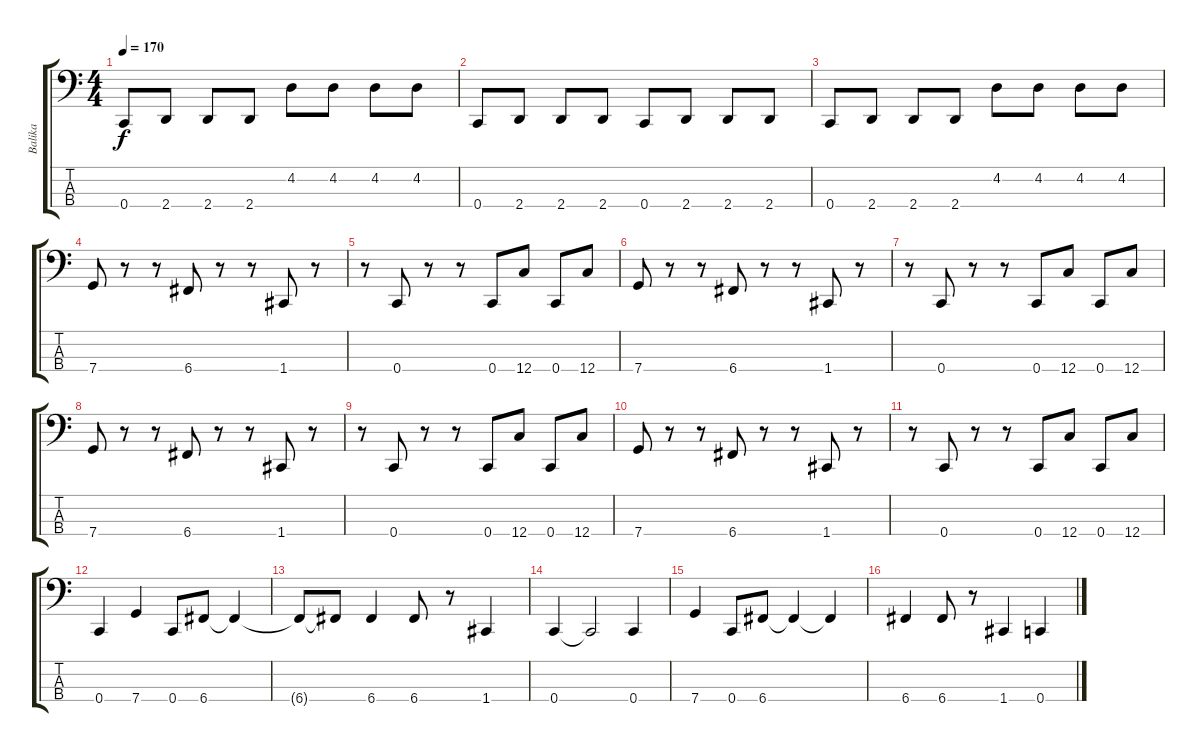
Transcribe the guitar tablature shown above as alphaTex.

\track ("Balika" "Balika") {instrument electricbassfinger}
\staff {score tabs}
\tuning (Eb2 Bb1 F1 C1) {hide}
\ts (4 4)
\tempo 170
\clef f4
\ks c
0.4.8{dy f} 2.4.8 2.4.8 2.4.8 4.2.8 4.2.8 4.2.8 4.2.8 |
0.4.8 2.4.8 2.4.8 2.4.8 0.4.8 2.4.8 2.4.8 2.4.8 |
0.4.8 2.4.8 2.4.8 2.4.8 4.2.8 4.2.8 4.2.8 4.2.8 |
7.4.8 r.8 r.8 6.4.8 r.8 r.8 1.4.8 r.8 |
r.8 0.4.8 r.8 r.8 0.4.8 12.4.8 0.4.8 12.4.8 |
7.4.8 r.8 r.8 6.4.8 r.8 r.8 1.4.8 r.8 |
r.8 0.4.8 r.8 r.8 0.4.8 12.4.8 0.4.8 12.4.8 |
7.4.8 r.8 r.8 6.4.8 r.8 r.8 1.4.8 r.8 |
r.8 0.4.8 r.8 r.8 0.4.8 12.4.8 0.4.8 12.4.8 |
7.4.8 r.8 r.8 6.4.8 r.8 r.8 1.4.8 r.8 |
r.8 0.4.8 r.8 r.8 0.4.8 12.4.8 0.4.8 12.4.8 |
0.4.4 7.4.4 0.4.8 6.4.8 6.4{t}.4 |
6.4{t}.8 6.4{t}.8 6.4.4 6.4.8 r.8 1.4.4 |
0.4.4 0.4{t}.2 0.4.4 |
7.4.4 0.4.8 6.4.8 6.4{t}.4 6.4{t}.4 |
6.4.4 6.4.8 r.8 1.4.4 0.4.4
